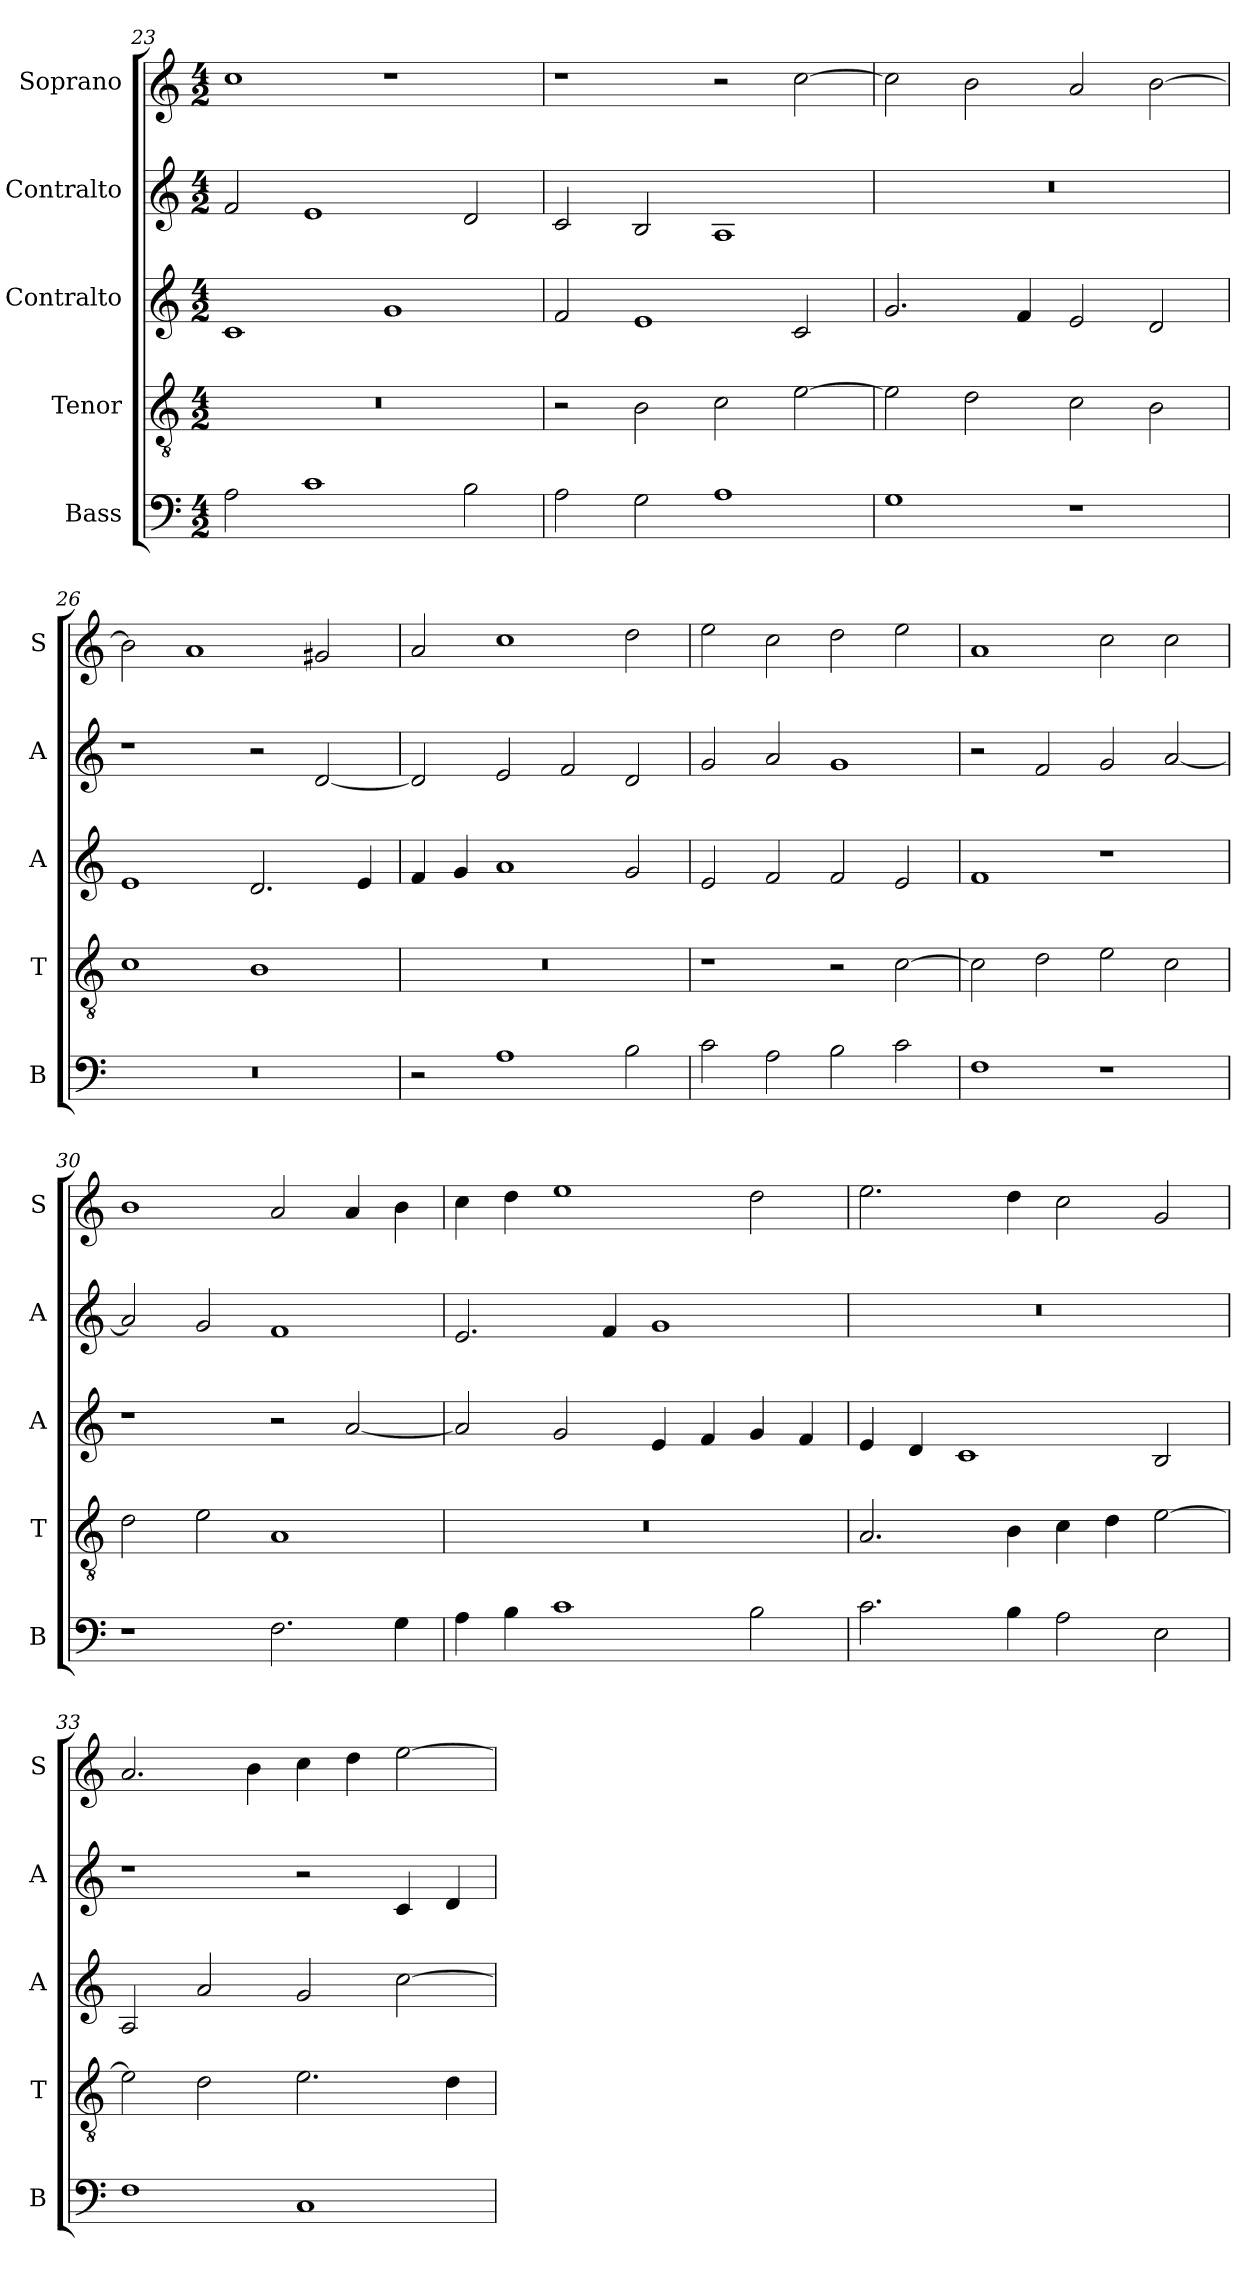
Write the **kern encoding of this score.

**kern	**kern	**kern	**kern	**kern
*part5	*part4	*part3	*part2	*part1
*staff5	*staff4	*staff3	*staff2	*staff1
*I"Bass	*I"Tenor	*I"Contralto	*I"Contralto	*I"Soprano
*I'B	*I'T	*I'A	*I'A	*I'S
*clefF4	*clefGv2	*clefG2	*clefG2	*clefG2
*k[]	*k[]	*k[]	*k[]	*k[]
*A:aeo	*A:aeo	*A:aeo	*A:aeo	*A:aeo
*M4/2	*M4/2	*M4/2	*M4/2	*M4/2
=23	=23	=23	=23	=23
2A	0r	1c	2f	1cc
1c	.	.	1e	.
.	.	1g	.	1r
2B	.	.	2d	.
=24	=24	=24	=24	=24
2A	2r	2f	2c	1r
2G	2B	1e	2B	.
1A	2c	.	1A	2r
.	[2e	2c	.	[2cc
=25	=25	=25	=25	=25
1G	2e]	2.g	0r	2cc]
.	2d	.	.	2b
.	.	4f	.	.
1r	2c	2e	.	2a
.	2B	2d	.	[2b
=26	=26	=26	=26	=26
0r	1c	1e	1r	2b]
.	.	.	.	1a
.	1B	2.d	2r	.
.	.	.	[2d	2g#X
.	.	4e	.	.
=27	=27	=27	=27	=27
2r	0r	4f	2d]	2a
.	.	4g	.	.
1A	.	1a	2e	1cc
.	.	.	2f	.
2B	.	2g	2d	2dd
=28	=28	=28	=28	=28
2c	1r	2e	2g	2ee
2A	.	2f	2a	2cc
2B	2r	2f	1g	2dd
2c	[2c	2e	.	2ee
=29	=29	=29	=29	=29
1F	2c]	1f	2r	1a
.	2d	.	2f	.
1r	2e	1r	2g	2cc
.	2c	.	[2a	2cc
=30	=30	=30	=30	=30
1r	2d	1r	2a]	1b
.	2e	.	2g	.
2.F	1A	2r	1f	2a
.	.	[2a	.	4a
4G	.	.	.	4b
=31	=31	=31	=31	=31
4A	0r	2a]	2.e	4cc
4B	.	.	.	4dd
1c	.	2g	.	1ee
.	.	.	4f	.
.	.	4e	1g	.
.	.	4f	.	.
2B	.	4g	.	2dd
.	.	4f	.	.
=32	=32	=32	=32	=32
2.c	2.A	4e	0r	2.ee
.	.	4d	.	.
.	.	1c	.	.
4B	4B	.	.	4dd
2A	4c	.	.	2cc
.	4d	.	.	.
2E	[2e	2B	.	2g
=33	=33	=33	=33	=33
1F	2e]	2A	1r	2.a
.	2d	2a	.	.
.	.	.	.	4b
1C	2.e	2g	2r	4cc
.	.	.	.	4dd
.	.	[2cc	4c	[2ee
.	4d	.	4d	.
=	=	=	=	=
*-	*-	*-	*-	*-
